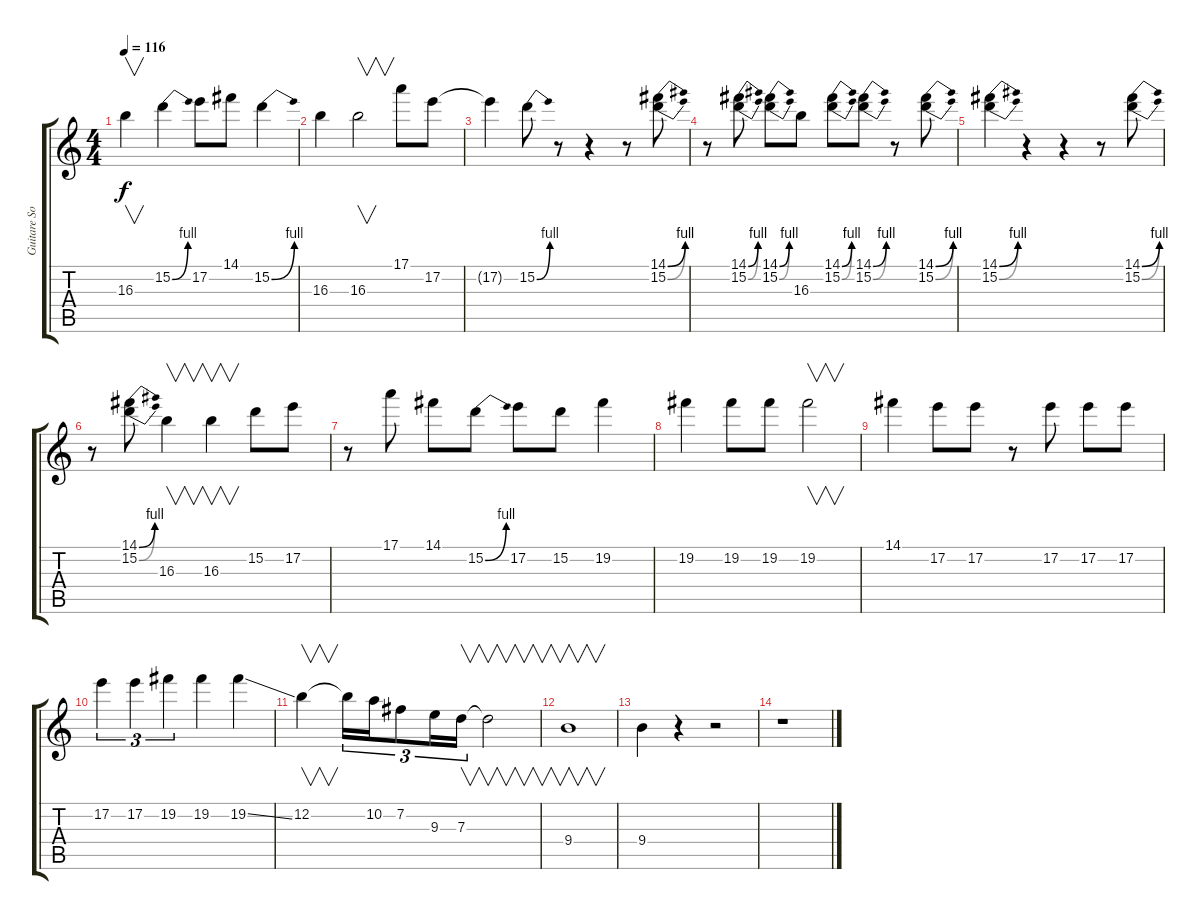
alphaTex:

\track ("Guitare Solo" "Guitare So") {instrument distortionguitar}
\staff {score tabs}
\tuning (E4 B3 G3 D3 A2 E2) {hide}
\ts (4 4)
\tempo 116
\clef g2
\ks c
16.3.4{v dy f} 15.2{be (bend 0 0 60 4)}.4 17.2.8 14.1.8 15.2{be (bend 0 0 60 4)}.4 |
16.3.4 16.3.2{v} 17.1.8 17.2.8 |
17.2{t}.4 15.2{be (bend 0 0 60 4)}.8 r.8 r.4 r.8 (14.1{be (bend 0 0 60 4)} 15.2{be (bend 0 0 60 4)}).8 |
r.8 (14.1{be (bend 0 0 60 4)} 15.2{be (bend 0 0 60 4)}).8 (14.1{be (bend 0 0 60 4)} 15.2{be (bend 0 0 60 4)}).8 16.3.8 (14.1{be (bend 0 0 60 4)} 15.2{be (bend 0 0 60 4)}).8 (14.1{be (bend 0 0 60 4)} 15.2{be (bend 0 0 60 4)}).8 r.8 (14.1{be (bend 0 0 60 4)} 15.2{be (bend 0 0 60 4)}).8 |
(14.1{be (bend 0 0 60 4)} 15.2{be (bend 0 0 60 4)}).4 r.4 r.4 r.8 (14.1{be (bend 0 0 60 4)} 15.2{be (bend 0 0 60 4)}).8 |
r.8 (14.1{be (bend 0 0 60 4)} 15.2{be (bend 0 0 60 4)}).8 16.3.4{v} 16.3.4{v} 15.2.8 17.2.8 |
r.8 17.1.8 14.1.8 15.2{be (bend 0 0 60 4)}.8 17.2.8 15.2.8 19.2.4 |
19.2.4 19.2.8 19.2.8 19.2.2{v} |
14.1.4 17.2.8 17.2.8 r.8 17.2.8 17.2.8 17.2.8 |
17.2.4{tu (3 2)} 17.2.4{tu (3 2)} 19.2.4{tu (3 2)} 19.2.4 19.2{ss}.4 |
12.2.4{v} 12.2{t}.16{tu (3 2)} 10.2.16{tu (3 2)} 7.2.8{tu (3 2)} 9.3.16{tu (3 2)} 7.3.16{v tu (3 2)} 7.3{t}.2{v} |
9.4.1{v} |
9.4.4 r.4 r.2 |
r.1
